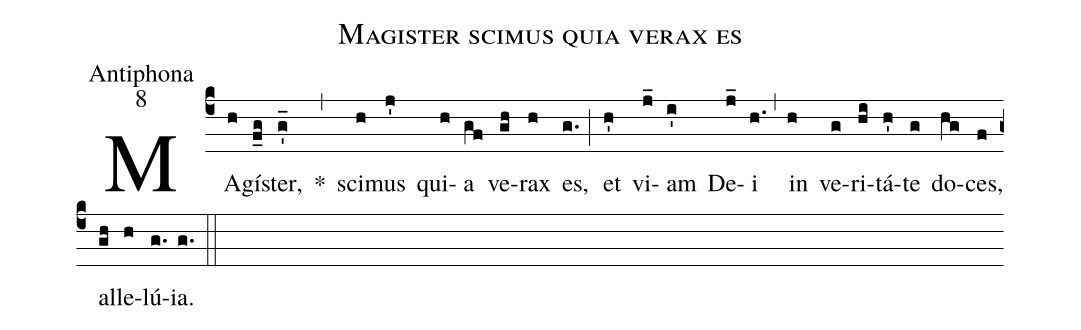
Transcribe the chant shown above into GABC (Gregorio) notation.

name:Magister scimus quia verax es;
office-part:Antiphona;
mode:8;
%%
(c4) MA(h)gí(f_g)ster,(g'_) *(,) sci(h)mus(j') qui(h)a(gf) ve(gh)rax(h) es,(g.) (;) et(h') vi(j_)am(i') De(j_)i(h.) (,) in(h) ve(g)ri(hi)tá(h')te(g) do(hg)ces,(f) al(gh)le(h)lú(g.)ia.(g.) (::)
